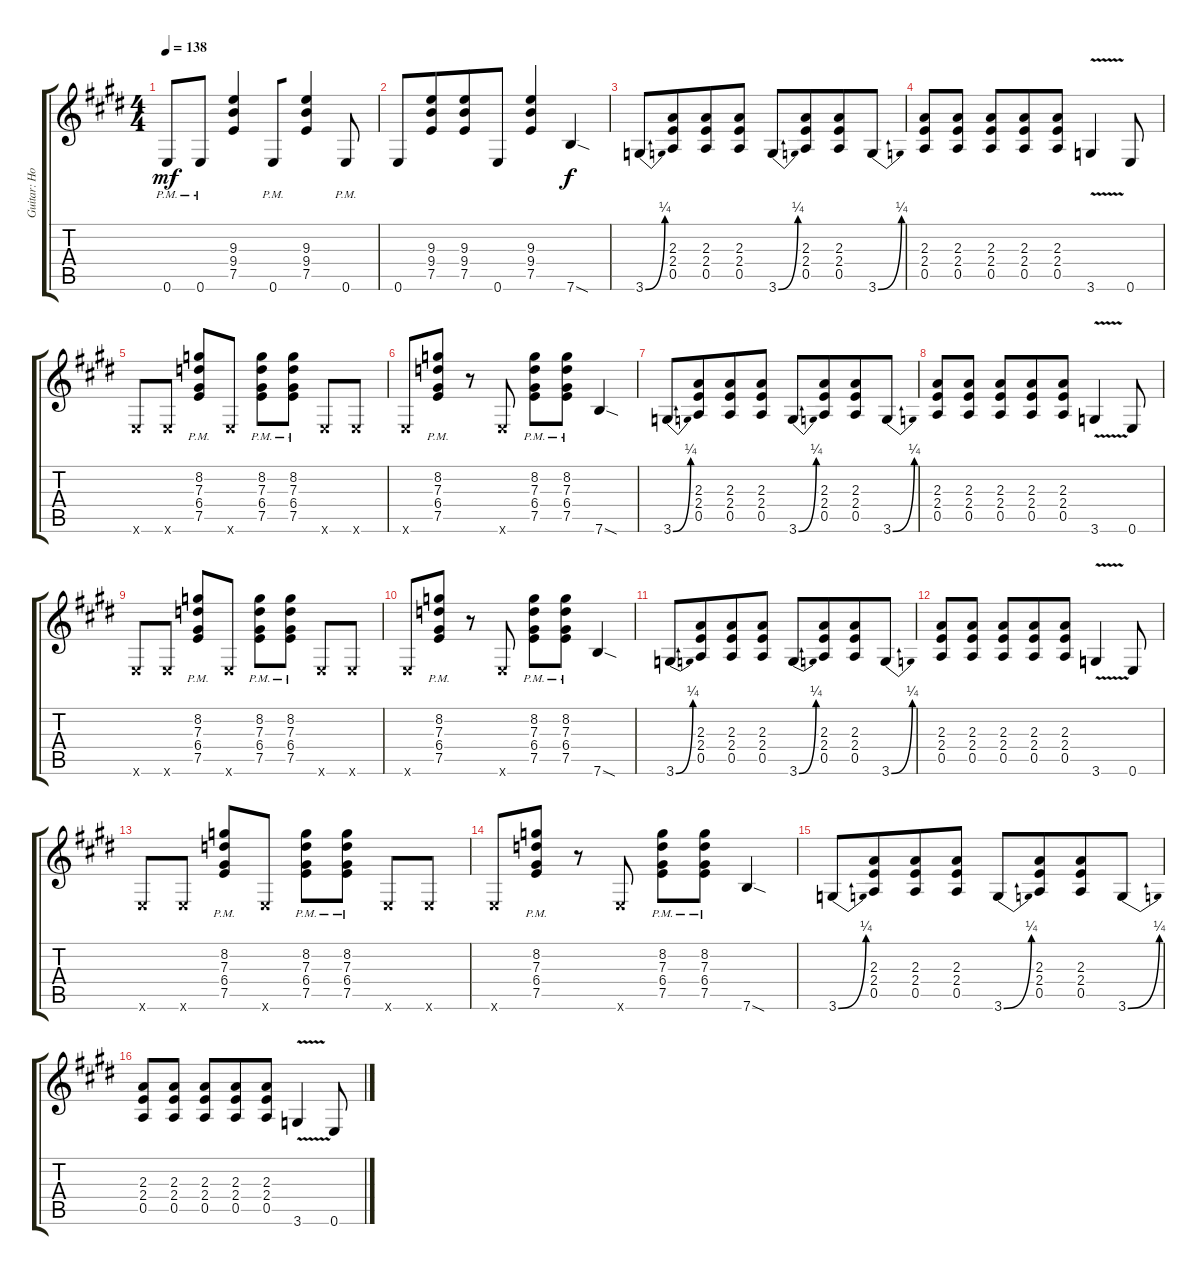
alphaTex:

\track ("Guitar: Howard" "Guitar: Ho") {instrument distortionguitar}
\staff {score tabs}
\tuning (E4 B3 G3 D3 A2 E2) {hide}
\ts (4 4)
\tempo 138
\clef g2
\ks e
0.6{pm}.8{dy mf} 0.6{pm}.8{beam merge} (9.3 9.4 7.5).4 0.6{pm}.8{beam merge} (9.3 9.4 7.5).4 0.6{pm}.8 |
0.6.8{beam merge} (9.3 9.4 7.5).8{beam merge} (9.3 9.4 7.5).8 0.6.8{beam merge} (9.3 9.4 7.5).4 7.6{sod}.4{dy f} |
3.6{be (bend 0 0 60 1)}.8{volume 11} (2.3 2.4 0.5).8{beam merge} (2.3 2.4 0.5).8 (2.3 2.4 0.5).8 3.6{be (bend 0 0 60 1)}.8 (2.3 2.4 0.5).8{beam merge} (2.3 2.4 0.5).8 3.6{be (bend 0 0 60 1)}.8 |
(2.3 2.4 0.5).8{beam merge} (2.3 2.4 0.5).8 (2.3 2.4 0.5).8 (2.3 2.4 0.5).8{beam merge} (2.3 2.4 0.5).8 3.6{v}.4 0.6.8 |
0.6{x}.8 0.6{x}.8 (8.2{pm} 7.3 6.4 7.5).8 0.6{x}.8 (8.2{pm} 7.3 6.4 7.5).8 (8.2{pm} 7.3 6.4 7.5).8 0.6{x}.8 0.6{x}.8 |
0.6{x}.8 (8.2{pm} 7.3 6.4 7.5).8 r.8 0.6{x}.8 (8.2{pm} 7.3 6.4 7.5).8 (8.2{pm} 7.3 6.4 7.5).8 7.6{sod}.4 |
3.6{be (bend 0 0 60 1)}.8{volume 8} (2.3 2.4 0.5).8{beam merge} (2.3 2.4 0.5).8 (2.3 2.4 0.5).8 3.6{be (bend 0 0 60 1)}.8 (2.3 2.4 0.5).8{beam merge} (2.3 2.4 0.5).8 3.6{be (bend 0 0 60 1)}.8 |
(2.3 2.4 0.5).8{beam merge} (2.3 2.4 0.5).8 (2.3 2.4 0.5).8 (2.3 2.4 0.5).8{beam merge} (2.3 2.4 0.5).8 3.6{v}.4 0.6.8 |
0.6{x}.8 0.6{x}.8 (8.2{pm} 7.3 6.4 7.5).8 0.6{x}.8 (8.2{pm} 7.3 6.4 7.5).8 (8.2{pm} 7.3 6.4 7.5).8 0.6{x}.8 0.6{x}.8 |
0.6{x}.8 (8.2{pm} 7.3 6.4 7.5).8 r.8 0.6{x}.8 (8.2{pm} 7.3 6.4 7.5).8 (8.2{pm} 7.3 6.4 7.5).8 7.6{sod}.4 |
3.6{be (bend 0 0 60 1)}.8{volume 4} (2.3 2.4 0.5).8{beam merge} (2.3 2.4 0.5).8 (2.3 2.4 0.5).8 3.6{be (bend 0 0 60 1)}.8 (2.3 2.4 0.5).8{beam merge} (2.3 2.4 0.5).8 3.6{be (bend 0 0 60 1)}.8 |
(2.3 2.4 0.5).8{beam merge} (2.3 2.4 0.5).8 (2.3 2.4 0.5).8 (2.3 2.4 0.5).8{beam merge} (2.3 2.4 0.5).8 3.6{v}.4 0.6.8 |
0.6{x}.8 0.6{x}.8 (8.2{pm} 7.3 6.4 7.5).8 0.6{x}.8 (8.2{pm} 7.3 6.4 7.5).8 (8.2{pm} 7.3 6.4 7.5).8 0.6{x}.8 0.6{x}.8 |
0.6{x}.8 (8.2{pm} 7.3 6.4 7.5).8 r.8 0.6{x}.8 (8.2{pm} 7.3 6.4 7.5).8 (8.2{pm} 7.3 6.4 7.5).8 7.6{sod}.4 |
3.6{be (bend 0 0 60 1)}.8{volume 0} (2.3 2.4 0.5).8{beam merge} (2.3 2.4 0.5).8 (2.3 2.4 0.5).8 3.6{be (bend 0 0 60 1)}.8 (2.3 2.4 0.5).8{beam merge} (2.3 2.4 0.5).8 3.6{be (bend 0 0 60 1)}.8 |
(2.3 2.4 0.5).8{beam merge} (2.3 2.4 0.5).8 (2.3 2.4 0.5).8 (2.3 2.4 0.5).8{beam merge} (2.3 2.4 0.5).8 3.6{v}.4 0.6.8
